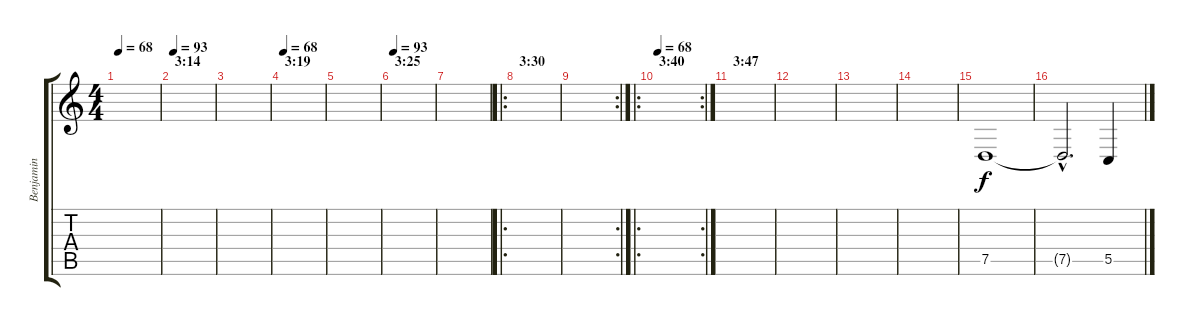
\track ("Benjamin" "Benjamin") {instrument synthstrings2}
\staff {score tabs}
\tuning (D4 A3 F3 C3 G2 D2) {hide}
\ts (4 4)
\tempo 68
\clef g2
\ks c
|
\section ("" "3:14")
\tempo 93
|
|
\section ("" "3:19")
\tempo 68
|
|
\section ("" "3:25")
\tempo 93
|
|
\ro
\section ("" "3:30")
|
\rc 2
|
\ro
\rc 2
\section ("" "3:40")
\tempo 68
|
\section ("" "3:47")
|
|
|
|
7.5.1 |
7.5{hac t}.2{d} 5.5.4
